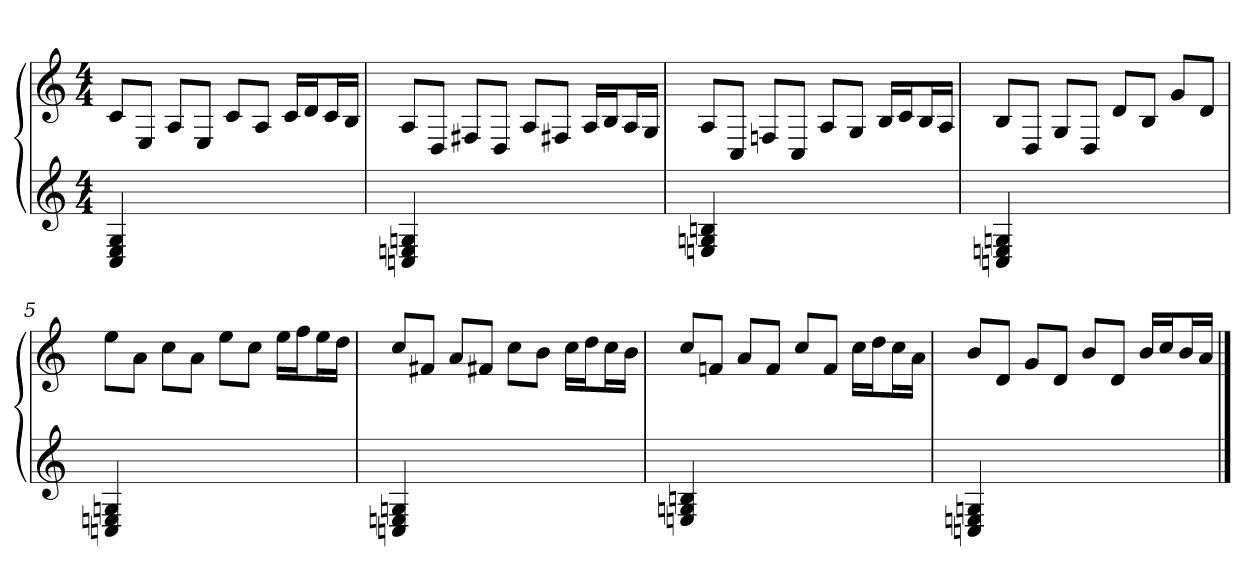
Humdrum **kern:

**kern	**kern
*part2	*part1
*staff2	*staff1
*clefG2	*clefG2
*M4/4	*M4/4
*MM128	*MM128
=1	=1
4C 4E 4G	8c/L
.	8E/J
2.ryy	8A/L
.	8E/J
.	8c/L
.	8A/J
.	16c/LL
.	16d/J
.	16c/L
.	16B/JJ
=2	=2
4Cn 4En 4Gn	8A/L
.	8D/J
2.ryy	8F#X/L
.	8D/J
.	8A/L
.	8F#X/J
.	16A/LL
.	16B/J
.	16A/L
.	16G/JJ
=3	=3
4En 4Gn 4Bn	8A/L
.	8C/J
2.ryy	8Fn/L
.	8C/J
.	8A/L
.	8G/J
.	16B/LL
.	16c/J
.	16B/L
.	16A/JJ
=4	=4
4Cn 4En 4Gn	8B/L
.	8D/J
2.ryy	8G/L
.	8D/J
.	8d/L
.	8B/J
.	8g/L
.	8d/J
=5	=5
4Cn 4En 4Gn	8ee\L
.	8a\J
2.ryy	8cc\L
.	8a\J
.	8ee\L
.	8cc\J
.	16ee\LL
.	16ff\J
.	16ee\L
.	16dd\JJ
=6	=6
4Cn 4En 4Gn	8cc/L
.	8f#X/J
2.ryy	8a/L
.	8f#X/J
.	8cc\L
.	8b\J
.	16cc\LL
.	16dd\J
.	16cc\L
.	16b\JJ
=7	=7
4En 4Gn 4Bn	8cc/L
.	8fn/J
2.ryy	8a/L
.	8f/J
.	8cc/L
.	8f/J
.	16cc\LL
.	16dd\J
.	16cc\L
.	16a\JJ
=8	=8
4Cn 4En 4Gn	8b/L
.	8d/J
2.ryy	8g/L
.	8d/J
.	8b/L
.	8d/J
.	16b/LL
.	16cc/J
.	16b/L
.	16a/JJ
==	==
*-	*-
